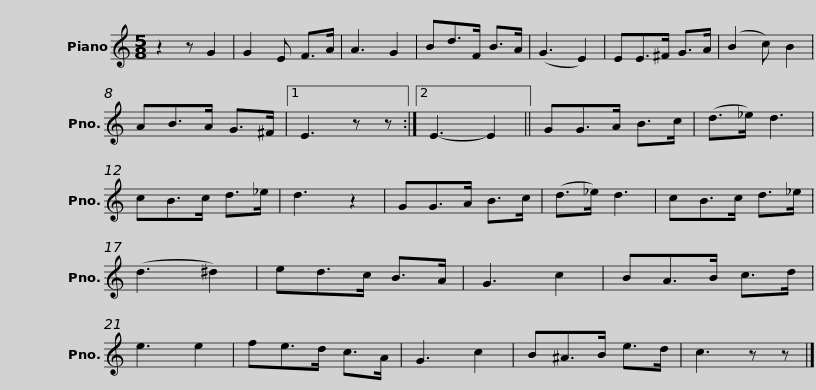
X:1
L:1/8
M:5/8
I:linebreak $
K:C
V:1 treble
V:1
 z2 z G2 | G2 E F>A | A3 G2 | Bd>F B>A | (G3 E2) | %5
 EE>^F G>A | (B2 c) B2 | AB>A G>^F |1 E3 z z :|2 E3- E2 ||$ %10
 GG>A B>c | (d>_e) d3 | cB>c d>_e | d3 z2 | GG>A B>c | %15
 (d>_e) d3 | cB>c d>_e | (d3 ^d2) | ed>c B>A |$ G3 c2 | %20
 BA>B c>d | e3 e2 | fe>d c>A | G3 c2 | B^A>B e>d | %25
 c3 z z |] %26
